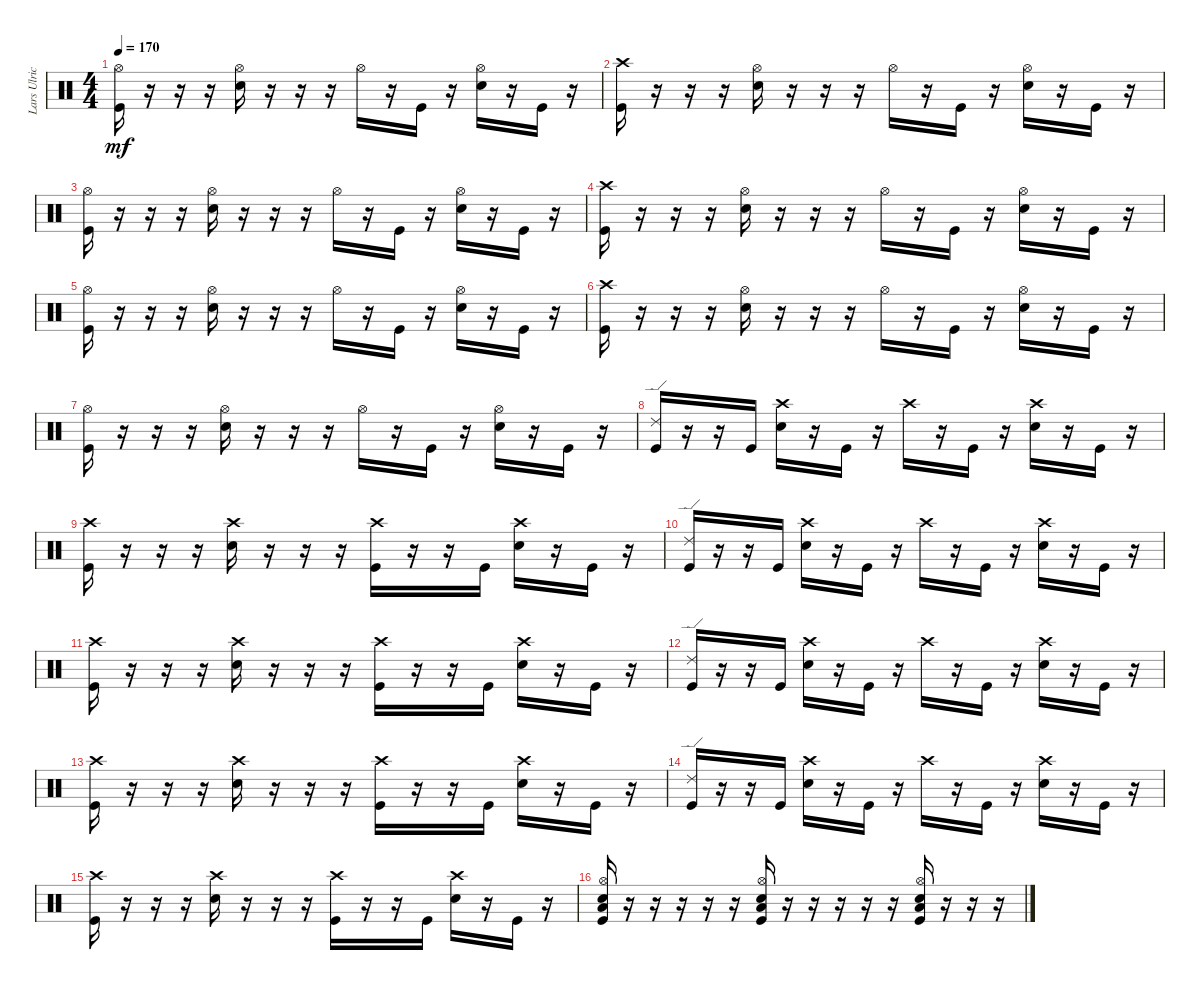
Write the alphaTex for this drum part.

\track ("Lars Ulrich" "Lars Ulric") {instrument percussion}
\staff {score}
\articulation defaults
\ts (4 4)
\tempo 170
\clef neutral
\ks c
("Kick (hit)" "Hi-Hat (open)").16{dy mf} r.16 r.16 r.16 ("Hi-Hat (open)" "Snare (hit) 2").16 r.16 r.16 r.16 "Hi-Hat (open)".16 r.16 "Kick (hit)".16 r.16 ("Hi-Hat (open)" "Snare (hit) 2").16 r.16 "Kick (hit)".16 r.16 |
("Kick (hit)" "Crash high (hit)").16 r.16 r.16 r.16 ("Hi-Hat (open)" "Snare (hit) 2").16 r.16 r.16 r.16 "Hi-Hat (open)".16 r.16 "Kick (hit)".16 r.16 ("Hi-Hat (open)" "Snare (hit) 2").16 r.16 "Kick (hit)".16 r.16 |
("Kick (hit)" "Hi-Hat (open)").16 r.16 r.16 r.16 ("Hi-Hat (open)" "Snare (hit) 2").16 r.16 r.16 r.16 "Hi-Hat (open)".16 r.16 "Kick (hit)".16 r.16 ("Hi-Hat (open)" "Snare (hit) 2").16 r.16 "Kick (hit)".16 r.16 |
("Kick (hit)" "Crash high (hit)").16 r.16 r.16 r.16 ("Hi-Hat (open)" "Snare (hit) 2").16 r.16 r.16 r.16 "Hi-Hat (open)".16 r.16 "Kick (hit)".16 r.16 ("Hi-Hat (open)" "Snare (hit) 2").16 r.16 "Kick (hit)".16 r.16 |
("Kick (hit)" "Hi-Hat (open)").16 r.16 r.16 r.16 ("Hi-Hat (open)" "Snare (hit) 2").16 r.16 r.16 r.16 "Hi-Hat (open)".16 r.16 "Kick (hit)".16 r.16 ("Hi-Hat (open)" "Snare (hit) 2").16 r.16 "Kick (hit)".16 r.16 |
("Kick (hit)" "Crash high (hit)").16 r.16 r.16 r.16 ("Hi-Hat (open)" "Snare (hit) 2").16 r.16 r.16 r.16 "Hi-Hat (open)".16 r.16 "Kick (hit)".16 r.16 ("Hi-Hat (open)" "Snare (hit) 2").16 r.16 "Kick (hit)".16 r.16 |
("Kick (hit)" "Hi-Hat (open)").16 r.16 r.16 r.16 ("Hi-Hat (open)" "Snare (hit) 2").16 r.16 r.16 r.16 "Hi-Hat (open)".16 r.16 "Kick (hit)".16 r.16 ("Hi-Hat (open)" "Snare (hit) 2").16 r.16 "Kick (hit)".16 r.16 |
("Kick (hit)" "Ride (edge) 2").16 r.16 r.16 "Kick (hit)".16 ("Crash high (hit)" "Snare (hit) 2").16 r.16 "Kick (hit)".16 r.16 "Crash high (hit)".16 r.16 "Kick (hit)".16 r.16 ("Crash high (hit)" "Snare (hit) 2").16 r.16 "Kick (hit)".16 r.16 |
("Kick (hit)" "Crash high (hit)").16 r.16 r.16 r.16 ("Crash high (hit)" "Snare (hit) 2").16 r.16 r.16 r.16 ("Kick (hit)" "Crash high (hit)").16 r.16 r.16 "Kick (hit)".16 ("Crash high (hit)" "Snare (hit) 2").16 r.16 "Kick (hit)".16 r.16 |
("Kick (hit)" "Ride (edge) 2").16 r.16 r.16 "Kick (hit)".16 ("Crash high (hit)" "Snare (hit) 2").16 r.16 "Kick (hit)".16 r.16 "Crash high (hit)".16 r.16 "Kick (hit)".16 r.16 ("Crash high (hit)" "Snare (hit) 2").16 r.16 "Kick (hit)".16 r.16 |
("Kick (hit)" "Crash high (hit)").16 r.16 r.16 r.16 ("Crash high (hit)" "Snare (hit) 2").16 r.16 r.16 r.16 ("Kick (hit)" "Crash high (hit)").16 r.16 r.16 "Kick (hit)".16 ("Crash high (hit)" "Snare (hit) 2").16 r.16 "Kick (hit)".16 r.16 |
("Kick (hit)" "Ride (edge) 2").16 r.16 r.16 "Kick (hit)".16 ("Crash high (hit)" "Snare (hit) 2").16 r.16 "Kick (hit)".16 r.16 "Crash high (hit)".16 r.16 "Kick (hit)".16 r.16 ("Crash high (hit)" "Snare (hit) 2").16 r.16 "Kick (hit)".16 r.16 |
("Kick (hit)" "Crash high (hit)").16 r.16 r.16 r.16 ("Crash high (hit)" "Snare (hit) 2").16 r.16 r.16 r.16 ("Kick (hit)" "Crash high (hit)").16 r.16 r.16 "Kick (hit)".16 ("Crash high (hit)" "Snare (hit) 2").16 r.16 "Kick (hit)".16 r.16 |
("Kick (hit)" "Ride (edge) 2").16 r.16 r.16 "Kick (hit)".16 ("Crash high (hit)" "Snare (hit) 2").16 r.16 "Kick (hit)".16 r.16 "Crash high (hit)".16 r.16 "Kick (hit)".16 r.16 ("Crash high (hit)" "Snare (hit) 2").16 r.16 "Kick (hit)".16 r.16 |
("Kick (hit)" "Crash high (hit)").16 r.16 r.16 r.16 ("Crash high (hit)" "Snare (hit) 2").16 r.16 r.16 r.16 ("Kick (hit)" "Crash high (hit)").16 r.16 r.16 "Kick (hit)".16 ("Crash high (hit)" "Snare (hit) 2").16 r.16 "Kick (hit)".16 r.16 |
("Snare (hit) 2" "Kick (hit)" "Low Floor Tom (hit)" "Hi-Hat (open)").16 r.16 r.16 r.16 r.16 r.16 ("Snare (hit) 2" "Low Floor Tom (hit)" "Kick (hit)" "Hi-Hat (open)").16 r.16 r.16 r.16 r.16 r.16 ("Snare (hit) 2" "Kick (hit)" "Low Floor Tom (hit)" "Hi-Hat (open)").16 r.16 r.16 r.16
